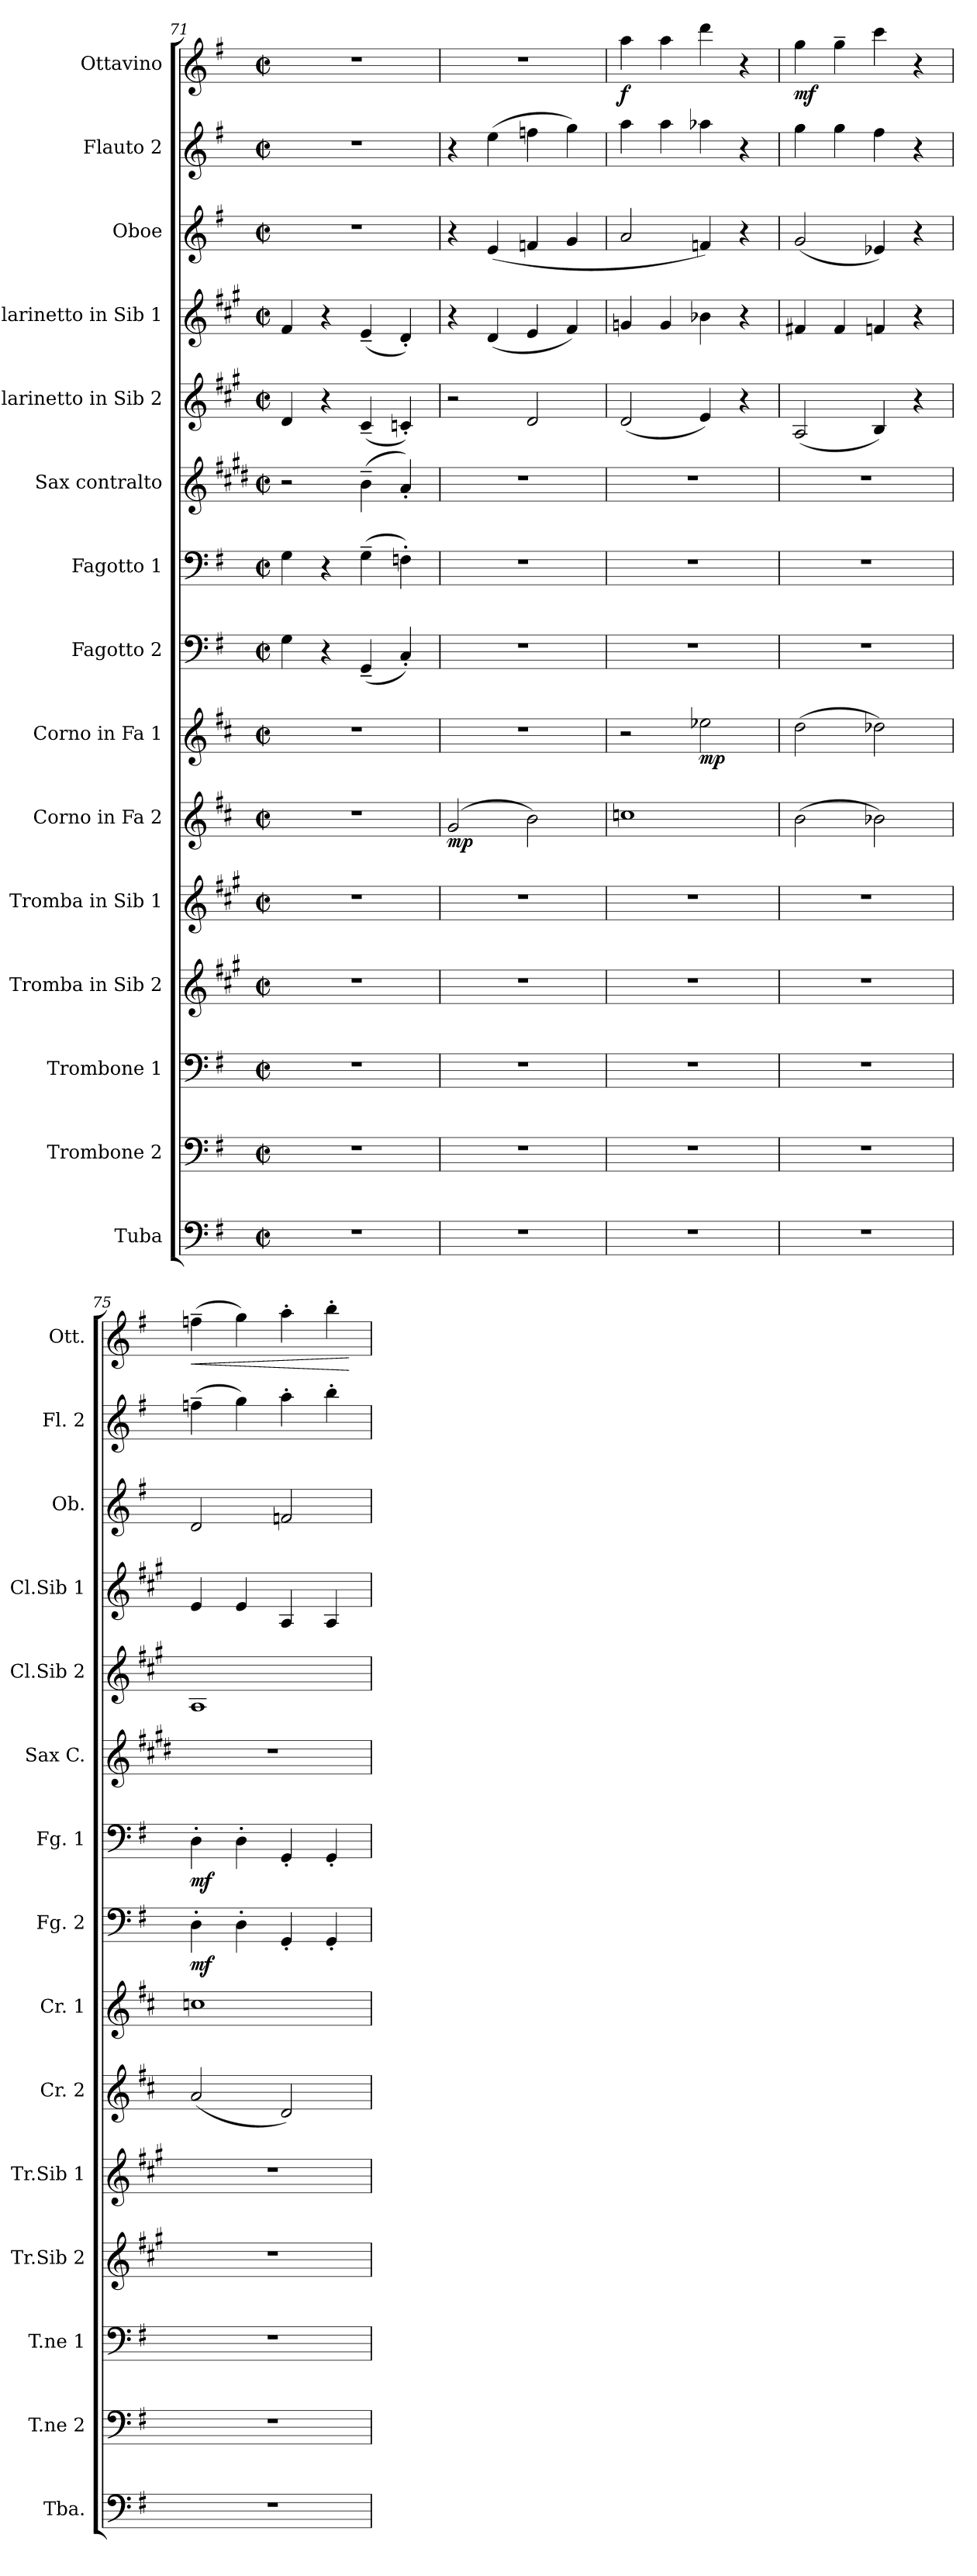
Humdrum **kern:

**kern	**kern	**kern	**kern	**kern	**kern	**dynam	**kern	**dynam	**kern	**dynam	**kern	**dynam	**kern	**kern	**kern	**kern	**kern	**kern	**dynam
*part15	*part14	*part13	*part12	*part11	*part10	*part10	*part9	*part9	*part8	*part8	*part7	*part7	*part6	*part5	*part4	*part3	*part2	*part1	*part1
*staff15	*staff14	*staff13	*staff12	*staff11	*staff10	*staff10	*staff9	*staff9	*staff8	*staff8	*staff7	*staff7	*staff6	*staff5	*staff4	*staff3	*staff2	*staff1	*staff1
*I"Tuba	*I"Trombone 2	*I"Trombone 1	*I"Tromba in Sib 2	*I"Tromba in Sib 1	*I"Corno in Fa 2	*	*I"Corno in Fa 1	*	*I"Fagotto 2	*	*I"Fagotto 1	*	*I"Sax contralto	*I"Clarinetto in Sib 2	*I"Clarinetto in Sib 1	*I"Oboe	*I"Flauto 2	*I"Ottavino	*
*I'Tba.	*I'T.ne 2	*I'T.ne 1	*I'Tr.Sib 2	*I'Tr.Sib 1	*I'Cr. 2	*	*I'Cr. 1	*	*I'Fg. 2	*	*I'Fg. 1	*	*I'Sax C.	*I'Cl.Sib 2	*I'Cl.Sib 1	*I'Ob.	*I'Fl. 2	*I'Ott.	*
*clefF4	*clefF4	*clefF4	*clefG2	*clefG2	*clefG2	*	*clefG2	*	*clefF4	*	*clefF4	*	*clefG2	*clefG2	*clefG2	*clefG2	*clefG2	*clefG2	*
*	*	*	*ITrd1c2	*ITrd1c2	*ITrd4c7	*	*ITrd4c7	*	*	*	*	*	*ITrd5c9	*ITrd1c2	*ITrd1c2	*	*	*	*
*k[f#]	*k[f#]	*k[f#]	*k[f#]	*k[f#]	*k[f#]	*	*k[f#]	*	*k[f#]	*	*k[f#]	*	*k[f#]	*k[f#]	*k[f#]	*k[f#]	*k[f#]	*k[f#]	*
*G:	*G:	*G:	*G:	*G:	*G:	*	*G:	*	*G:	*	*G:	*	*G:	*G:	*G:	*G:	*G:	*G:	*
*M2/2	*M2/2	*M2/2	*M2/2	*M2/2	*M2/2	*	*M2/2	*	*M2/2	*	*M2/2	*	*M2/2	*M2/2	*M2/2	*M2/2	*M2/2	*M2/2	*
*met(c|)	*met(c|)	*met(c|)	*met(c|)	*met(c|)	*met(c|)	*	*met(c|)	*	*met(c|)	*	*met(c|)	*	*met(c|)	*met(c|)	*met(c|)	*met(c|)	*met(c|)	*met(c|)	*
=71	=71	=71	=71	=71	=71	=71	=71	=71	=71	=71	=71	=71	=71	=71	=71	=71	=71	=71	=71
1r	1r	1r	1r	1r	1r	.	1r	.	4G\	.	4G\	.	2r	4c/	4e/	1r	1r	1r	.
.	.	.	.	.	.	.	.	.	4r	.	4r	.	.	4r	4r	.	.	.	.
.	.	.	.	.	.	.	.	.	(4GG~/	.	(>4G~\	.	(>4d~\	(4B~/	(4d~/	.	.	.	.
.	.	.	.	.	.	.	.	.	4C'/)	.	4Fn'\)	.	4c'/)	4B-X'/)	4c'/)	.	.	.	.
=72	=72	=72	=72	=72	=72	=72	=72	=72	=72	=72	=72	=72	=72	=72	=72	=72	=72	=72	=72
!	!	!	!	!	!	!LO:DY:b	!	!	!	!	!	!	!	!	!	!	!	!	!
1r	1r	1r	1r	1r	(>2c/	mp	1r	.	1r	.	1r	.	1r	2r	4r	4r	4r	1r	.
.	.	.	.	.	.	.	.	.	.	.	.	.	.	.	(4c/	(4e/	(>4ee\	.	.
.	.	.	.	.	2e\)	.	.	.	.	.	.	.	.	2c/	4d/	4fn/	4ffn\	.	.
.	.	.	.	.	.	.	.	.	.	.	.	.	.	.	4e/)	4g/	4gg\)	.	.
=73	=73	=73	=73	=73	=73	=73	=73	=73	=73	=73	=73	=73	=73	=73	=73	=73	=73	=73	=73
!	!	!	!	!	!	!	!	!	!	!	!	!	!	!	!	!	!	!	!LO:DY:b
1r	1r	1r	1r	1r	1fn	.	2r	.	1r	.	1r	.	1r	(2c/	4fn/	2a/	4aa\	4aa\	f
.	.	.	.	.	.	.	.	.	.	.	.	.	.	.	4f/	.	4aa\	4aa\	.
!	!	!	!	!	!	!	!	!LO:DY:b	!	!	!	!	!	!	!	!	!	!	!
.	.	.	.	.	.	.	2a-X\	mp	.	.	.	.	.	4d/)	4a-X\	4fn/)	4aa-X\	4ddd\	.
.	.	.	.	.	.	.	.	.	.	.	.	.	.	4r	4r	4r	4r	4r	.
=74	=74	=74	=74	=74	=74	=74	=74	=74	=74	=74	=74	=74	=74	=74	=74	=74	=74	=74	=74
!	!	!	!	!	!	!	!	!	!	!	!	!	!	!	!	!	!	!	!LO:DY:b
1r	1r	1r	1r	1r	(>2e\	.	(>2g\	.	1r	.	1r	.	1r	(2G/	4en/	(2g/	4gg\	4gg\	mf
.	.	.	.	.	.	.	.	.	.	.	.	.	.	.	4e/	.	4gg\	4gg~\	.
.	.	.	.	.	2e-X\)	.	2g-X\)	.	.	.	.	.	.	4A/)	4e-X/	4e-X/)	4ff#\	4ccc\	.
.	.	.	.	.	.	.	.	.	.	.	.	.	.	4r	4r	4r	4r	4r	.
=75	=75	=75	=75	=75	=75	=75	=75	=75	=75	=75	=75	=75	=75	=75	=75	=75	=75	=75	=75
!	!	!	!	!	!	!	!	!	!	!LO:DY:b	!	!LO:DY:b	!	!	!	!	!	!	!LO:HP:b
1r	1r	1r	1r	1r	(2d/	.	1fn	.	4D'\	mf	4D'\	mf	1r	1G	4d/	2d/	(>4ffn~\	(>4ffn~\	<
.	.	.	.	.	.	.	.	.	4D'\	.	4D'\	.	.	.	4d/	.	4gg\)	4gg\)	.
.	.	.	.	.	2G/)	.	.	.	4GG'/	.	4GG'/	.	.	.	4G/	2fn/	4aa'\	4aa'\	.
.	.	.	.	.	.	.	.	.	4GG'/	.	4GG'/	.	.	.	4G/	.	4bb'\	4bb'\	.
.	.	.	.	.	.	.	.	.	.	.	.	.	.	.	.	.	.	.	[
=	=	=	=	=	=	=	=	=	=	=	=	=	=	=	=	=	=	=	=
*-	*-	*-	*-	*-	*-	*-	*-	*-	*-	*-	*-	*-	*-	*-	*-	*-	*-	*-	*-
